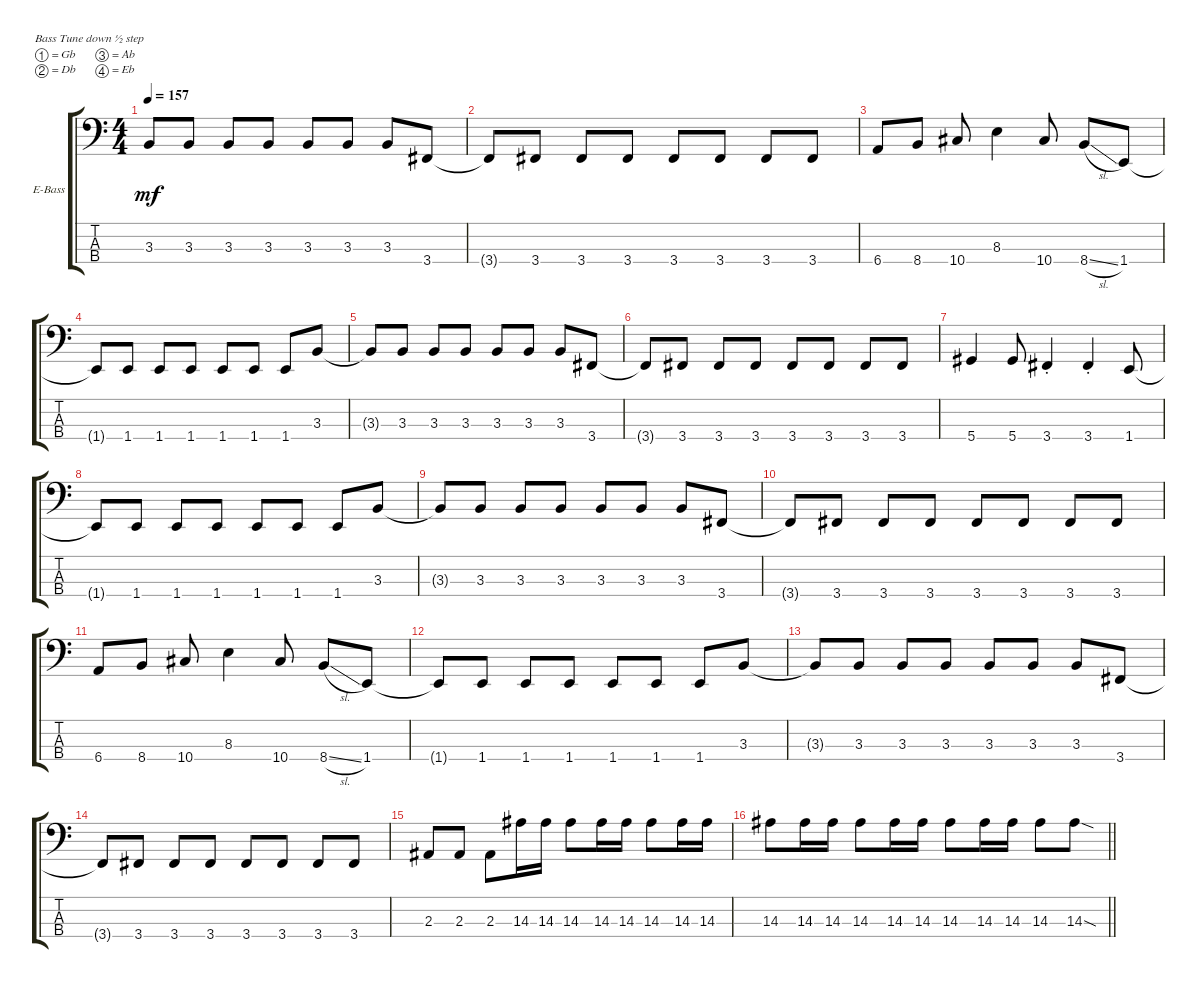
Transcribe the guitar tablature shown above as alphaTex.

\bracketExtendMode groupsimilarinstruments
\firstSystemTrackNameOrientation horizontal
\otherSystemsTrackNameOrientation horizontal
\track ("Electric Bass" "E-Bass") {instrument electricbassfinger}
\staff {score tabs}
\tuning (Gb2 Db2 Ab1 Eb1)
\ts (4 4)
\tempo 157
\clef f4
\ks c
3.3{t}.8{dy mf} 3.3.8 3.3.8 3.3.8 3.3.8 3.3.8 3.3.8 3.4.8 |
3.4{t}.8 3.4.8 3.4.8 3.4.8 3.4.8 3.4.8 3.4.8 3.4.8 |
6.4.8 8.4.8 10.4.8 8.3.4 10.4.8 8.4{sl}.8 1.4.8 |
1.4{t}.8 1.4.8 1.4.8 1.4.8 1.4.8 1.4.8 1.4.8 3.3.8 |
3.3{t}.8 3.3.8 3.3.8 3.3.8 3.3.8 3.3.8 3.3.8 3.4.8 |
3.4{t}.8 3.4.8 3.4.8 3.4.8 3.4.8 3.4.8 3.4.8 3.4.8 |
5.4.4 5.4.8 3.4{st}.4 3.4{st}.4 1.4.8 |
1.4{t}.8 1.4.8 1.4.8 1.4.8 1.4.8 1.4.8 1.4.8 3.3.8 |
3.3{t}.8 3.3.8 3.3.8 3.3.8 3.3.8 3.3.8 3.3.8 3.4.8 |
3.4{t}.8 3.4.8 3.4.8 3.4.8 3.4.8 3.4.8 3.4.8 3.4.8 |
6.4.8 8.4.8 10.4.8 8.3.4 10.4.8 8.4{sl}.8 1.4.8 |
1.4{t}.8 1.4.8 1.4.8 1.4.8 1.4.8 1.4.8 1.4.8 3.3.8 |
3.3{t}.8 3.3.8 3.3.8 3.3.8 3.3.8 3.3.8 3.3.8 3.4.8 |
3.4{t}.8 3.4.8 3.4.8 3.4.8 3.4.8 3.4.8 3.4.8 3.4.8 |
2.3.8 2.3.8 2.3.8 14.3.16 14.3.16 14.3.8 14.3.16 14.3.16 14.3.8 14.3.16 14.3.16 |
\barLineRight lightlight
14.3.8 14.3.16 14.3.16 14.3.8 14.3.16 14.3.16 14.3.8 14.3.16 14.3.16 14.3.8 14.3{sod}.8
